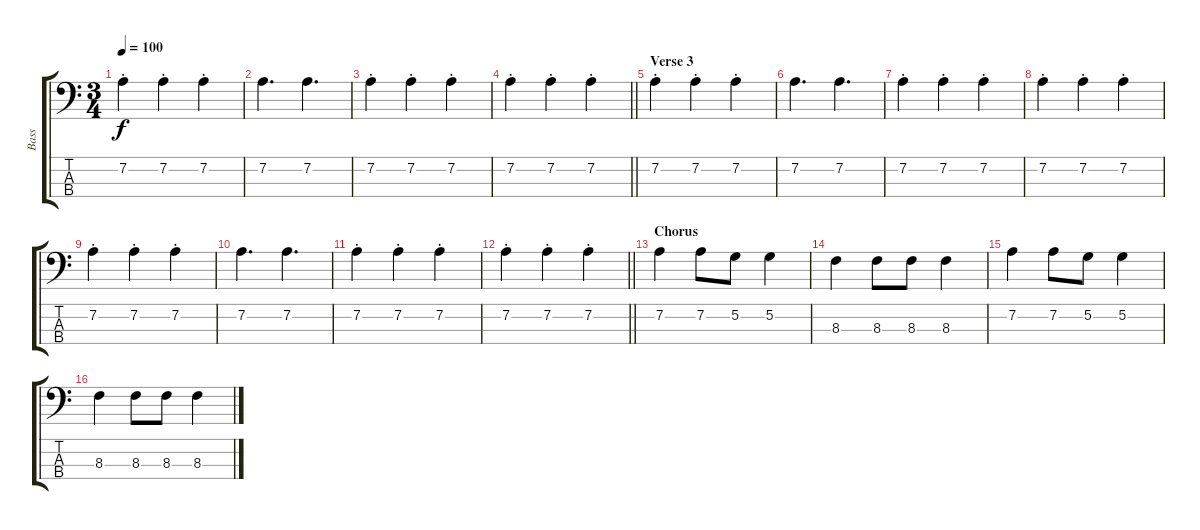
\track ("Bass" "Bass") {instrument electricbassfinger}
\staff {score tabs}
\tuning (G2 D2 A1 E1) {hide}
\ts (3 4)
\tempo 100
\clef f4
\ks c
7.2{st}.4{dy f} 7.2{st}.4 7.2{st}.4 |
7.2.4{d} 7.2.4{d} |
7.2{st}.4 7.2{st}.4 7.2{st}.4 |
\barLineRight lightlight
7.2{st}.4 7.2{st}.4 7.2{st}.4 |
\section ("" "Verse 3")
7.2{st}.4 7.2{st}.4 7.2{st}.4 |
7.2.4{d} 7.2.4{d} |
7.2{st}.4 7.2{st}.4 7.2{st}.4 |
7.2{st}.4 7.2{st}.4 7.2{st}.4 |
7.2{st}.4 7.2{st}.4 7.2{st}.4 |
7.2.4{d} 7.2.4{d} |
7.2{st}.4 7.2{st}.4 7.2{st}.4 |
\barLineRight lightlight
7.2{st}.4 7.2{st}.4 7.2{st}.4 |
\section ("" "Chorus")
7.2.4 7.2.8 5.2.8 5.2.4 |
8.3.4 8.3.8 8.3.8 8.3.4 |
7.2.4 7.2.8 5.2.8 5.2.4 |
8.3.4 8.3.8 8.3.8 8.3.4
